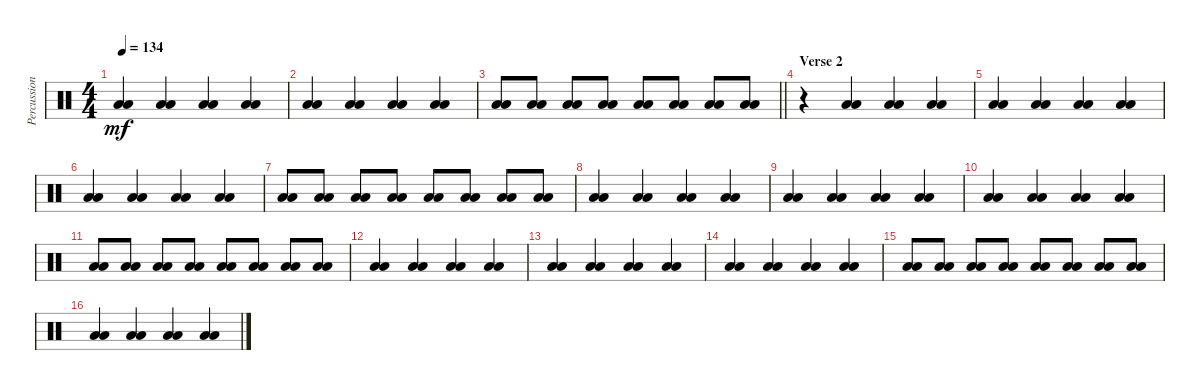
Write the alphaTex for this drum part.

\track ("Percussion 1 - Shawn" "Percussion") {instrument percussion}
\staff {score}
\articulation defaults
\ts (4 4)
\tempo 134
\clef neutral
\ks c
("Low Floor Tom (hit)" "Low Floor Tom (hit)").4{dy mf} ("Low Tom (hit)" "Low Tom (hit)").4 ("Low Floor Tom (hit)" "Low Floor Tom (hit)").4 ("Low Tom (hit)" "Low Tom (hit)").4 |
("Low Floor Tom (hit)" "Low Floor Tom (hit)").4 ("Low Tom (hit)" "Low Tom (hit)").4 ("Low Floor Tom (hit)" "Low Floor Tom (hit)").4 ("Low Tom (hit)" "Low Tom (hit)").4 |
\barLineRight lightlight
("Low Tom (hit)" "Low Floor Tom (hit)").8 ("Low Tom (hit)" "Low Floor Tom (hit)").8 ("Low Tom (hit)" "Low Floor Tom (hit)").8 ("Low Tom (hit)" "Low Floor Tom (hit)").8 ("Low Tom (hit)" "Low Floor Tom (hit)").8 ("Low Tom (hit)" "Low Floor Tom (hit)").8 ("Low Tom (hit)" "Low Floor Tom (hit)").8 ("Low Tom (hit)" "Low Floor Tom (hit)").8 |
\section ("" "Verse 2")
r.4 ("Low Tom (hit)" "Low Tom (hit)").4 ("Low Floor Tom (hit)" "Low Floor Tom (hit)").4 ("Low Tom (hit)" "Low Tom (hit)").4 |
("Low Floor Tom (hit)" "Low Floor Tom (hit)").4 ("Low Tom (hit)" "Low Tom (hit)").4 ("Low Floor Tom (hit)" "Low Floor Tom (hit)").4 ("Low Tom (hit)" "Low Tom (hit)").4 |
("Low Floor Tom (hit)" "Low Floor Tom (hit)").4 ("Low Tom (hit)" "Low Tom (hit)").4 ("Low Floor Tom (hit)" "Low Floor Tom (hit)").4 ("Low Tom (hit)" "Low Tom (hit)").4 |
("Low Tom (hit)" "Low Floor Tom (hit)").8 ("Low Tom (hit)" "Low Floor Tom (hit)").8 ("Low Tom (hit)" "Low Floor Tom (hit)").8 ("Low Tom (hit)" "Low Floor Tom (hit)").8 ("Low Tom (hit)" "Low Floor Tom (hit)").8 ("Low Tom (hit)" "Low Floor Tom (hit)").8 ("Low Tom (hit)" "Low Floor Tom (hit)").8 ("Low Tom (hit)" "Low Floor Tom (hit)").8 |
("Low Floor Tom (hit)" "Low Floor Tom (hit)").4 ("Low Tom (hit)" "Low Tom (hit)").4 ("Low Floor Tom (hit)" "Low Floor Tom (hit)").4 ("Low Tom (hit)" "Low Tom (hit)").4 |
("Low Floor Tom (hit)" "Low Floor Tom (hit)").4 ("Low Tom (hit)" "Low Tom (hit)").4 ("Low Floor Tom (hit)" "Low Floor Tom (hit)").4 ("Low Tom (hit)" "Low Tom (hit)").4 |
("Low Floor Tom (hit)" "Low Floor Tom (hit)").4 ("Low Tom (hit)" "Low Tom (hit)").4 ("Low Floor Tom (hit)" "Low Floor Tom (hit)").4 ("Low Tom (hit)" "Low Tom (hit)").4 |
("Low Tom (hit)" "Low Floor Tom (hit)").8 ("Low Tom (hit)" "Low Floor Tom (hit)").8 ("Low Tom (hit)" "Low Floor Tom (hit)").8 ("Low Tom (hit)" "Low Floor Tom (hit)").8 ("Low Tom (hit)" "Low Floor Tom (hit)").8 ("Low Tom (hit)" "Low Floor Tom (hit)").8 ("Low Tom (hit)" "Low Floor Tom (hit)").8 ("Low Tom (hit)" "Low Floor Tom (hit)").8 |
("Low Floor Tom (hit)" "Low Floor Tom (hit)").4 ("Low Tom (hit)" "Low Tom (hit)").4 ("Low Floor Tom (hit)" "Low Floor Tom (hit)").4 ("Low Tom (hit)" "Low Tom (hit)").4 |
("Low Floor Tom (hit)" "Low Floor Tom (hit)").4 ("Low Tom (hit)" "Low Tom (hit)").4 ("Low Floor Tom (hit)" "Low Floor Tom (hit)").4 ("Low Tom (hit)" "Low Tom (hit)").4 |
("Low Floor Tom (hit)" "Low Floor Tom (hit)").4 ("Low Tom (hit)" "Low Tom (hit)").4 ("Low Floor Tom (hit)" "Low Floor Tom (hit)").4 ("Low Tom (hit)" "Low Tom (hit)").4 |
("Low Tom (hit)" "Low Floor Tom (hit)").8 ("Low Tom (hit)" "Low Floor Tom (hit)").8 ("Low Tom (hit)" "Low Floor Tom (hit)").8 ("Low Tom (hit)" "Low Floor Tom (hit)").8 ("Low Tom (hit)" "Low Floor Tom (hit)").8 ("Low Tom (hit)" "Low Floor Tom (hit)").8 ("Low Tom (hit)" "Low Floor Tom (hit)").8 ("Low Tom (hit)" "Low Floor Tom (hit)").8 |
("Low Floor Tom (hit)" "Low Floor Tom (hit)").4 ("Low Tom (hit)" "Low Tom (hit)").4 ("Low Floor Tom (hit)" "Low Floor Tom (hit)").4 ("Low Tom (hit)" "Low Tom (hit)").4
